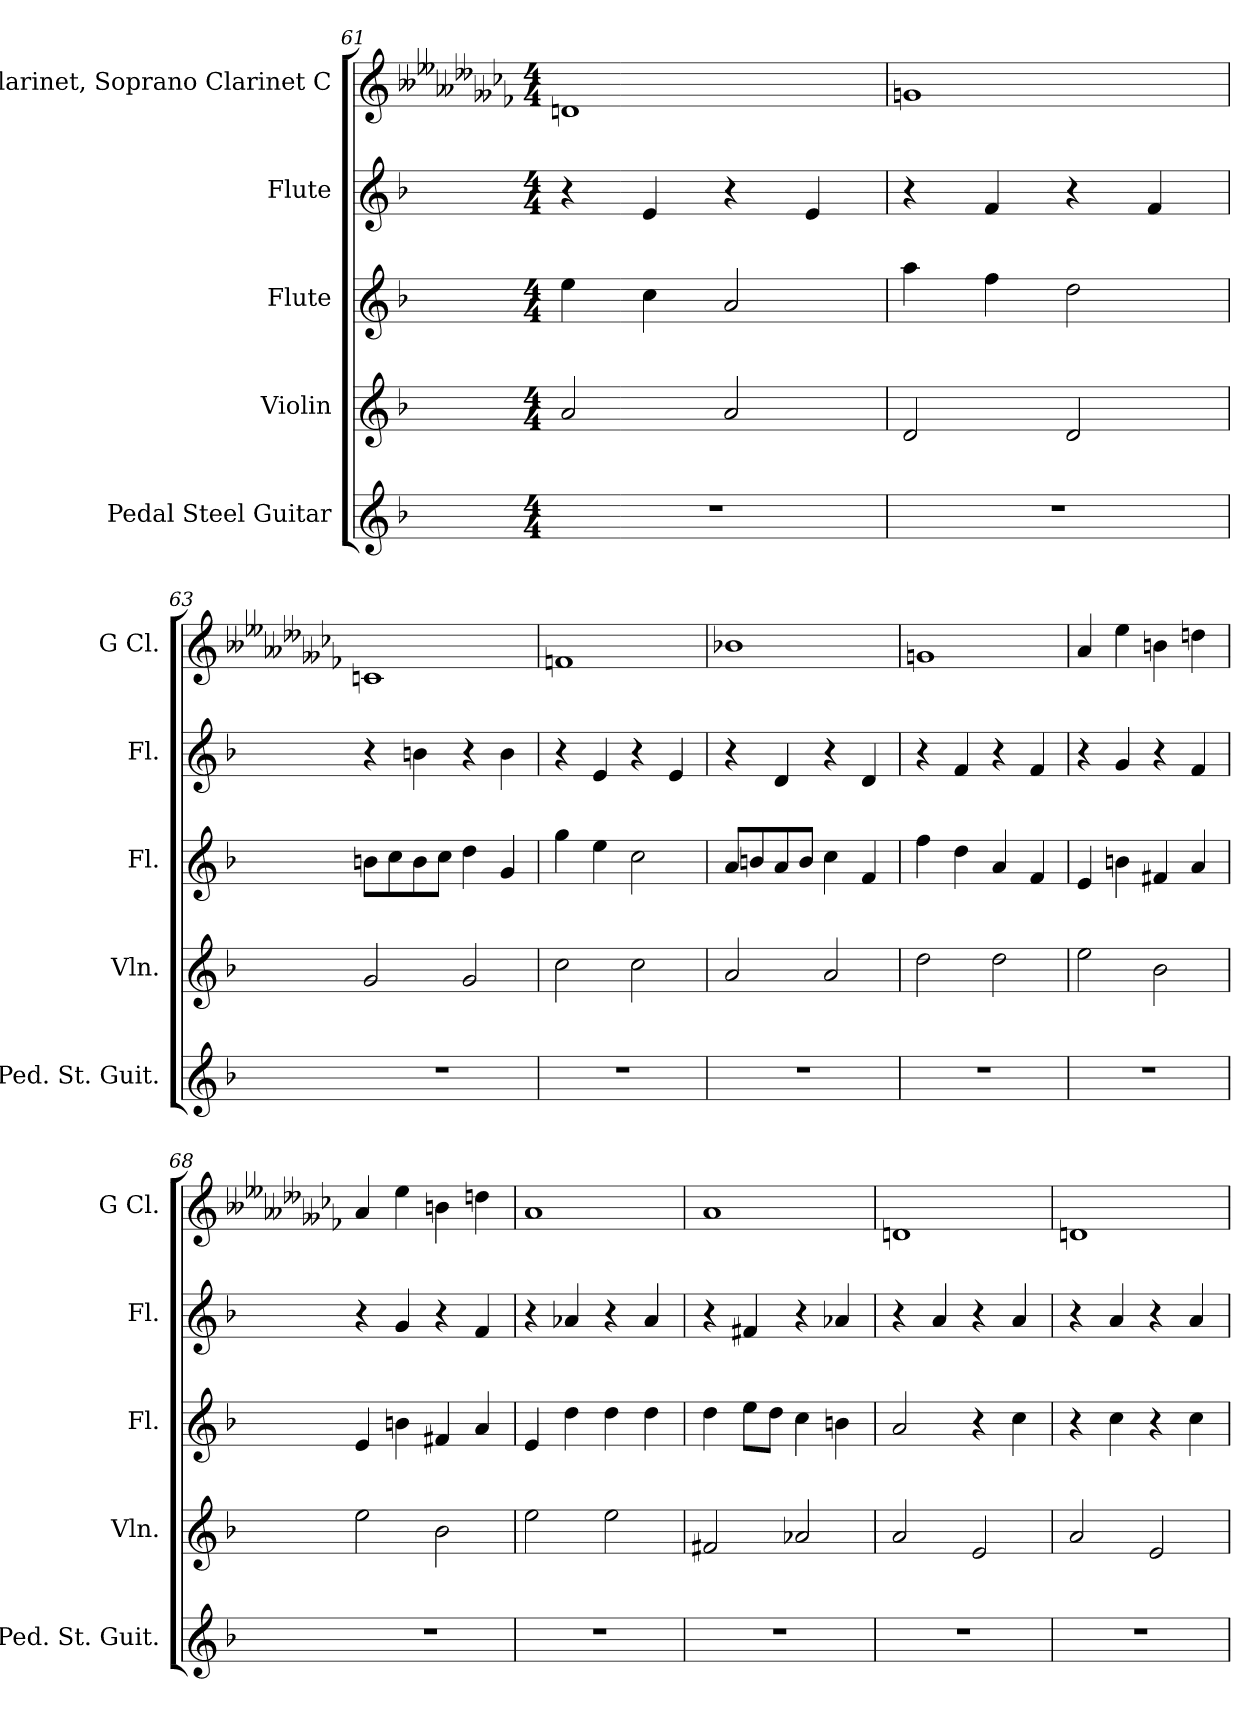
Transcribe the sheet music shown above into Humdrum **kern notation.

**kern	**kern	**kern	**kern	**kern
*part5	*part4	*part3	*part2	*part1
*staff5	*staff4	*staff3	*staff2	*staff1
*I"Pedal Steel Guitar	*I"Violin	*I"Flute	*I"Flute	*I"G Clarinet, Soprano Clarinet C
*I'Ped. St. Guit.	*I'Vln.	*I'Fl.	*I'Fl.	*I'G Cl.
*clefG2	*clefG2	*clefG2	*clefG2	*clefG2
*	*	*	*	*ITrd2c5
*k[b-]	*k[b-]	*k[b-]	*k[b-]	*k[b--e--a--d--g--c-f-]
*M4/4	*M4/4	*M4/4	*M4/4	*M4/4
=61	=61	=61	=61	=61
1r	2a/	4ee\	4r	1B--
.	.	4cc\	4e/	.
.	2a/	2a/	4r	.
.	.	.	4e/	.
=62	=62	=62	=62	=62
1r	2d/	4aa\	4r	1e--
.	.	4ff\	4f/	.
.	2d/	2dd\	4r	.
.	.	.	4f/	.
=63	=63	=63	=63	=63
1r	2g/	8bn\L	4r	1A--
.	.	8cc\	.	.
.	.	8b\	4bn\	.
.	.	8cc\J	.	.
.	2g/	4dd\	4r	.
.	.	4g/	4b\	.
!!LO:LB:g=z
=64	=64	=64	=64	=64
1r	2cc\	4gg\	4r	1d--
.	.	4ee\	4e/	.
.	2cc\	2cc\	4r	.
.	.	.	4e/	.
=65	=65	=65	=65	=65
1r	2a/	8a/L	4r	1g--
.	.	8bn/	.	.
.	.	8a/	4d/	.
.	.	8b/J	.	.
.	2a/	4cc\	4r	.
.	.	4f/	4d/	.
=66	=66	=66	=66	=66
1r	2dd\	4ff\	4r	1e--
.	.	4dd\	4f/	.
.	2dd\	4a/	4r	.
.	.	4f/	4f/	.
=67	=67	=67	=67	=67
1r	2ee\	4e/	4r	4f-/
.	.	4bn\	4g/	4cc-\
.	2b-\	4f#X/	4r	4g-X\
.	.	4a/	4f/	4b--\
=68	=68	=68	=68	=68
1r	2ee\	4e/	4r	4f-/
.	.	4bn\	4g/	4cc-\
.	2b-\	4f#X/	4r	4g-X\
.	.	4a/	4f/	4b--\
=69	=69	=69	=69	=69
1r	2ee\	4e/	4r	1f-
.	.	4dd\	4a-X/	.
.	2ee\	4dd\	4r	.
.	.	4dd\	4a-/	.
!!LO:PB:g=z
=70	=70	=70	=70	=70
1r	2f#X/	4dd\	4r	1f-
.	.	8ee\L	4f#X/	.
.	.	8dd\J	.	.
.	2a-X/	4cc\	4r	.
.	.	4bn\	4a-X/	.
=71	=71	=71	=71	=71
1r	2a/	2a/	4r	1B--
.	.	.	4a/	.
.	2e/	4r	4r	.
.	.	4cc\	4a/	.
=72	=72	=72	=72	=72
1r	2a/	4r	4r	1B--
.	.	4cc\	4a/	.
.	2e/	4r	4r	.
.	.	4cc\	4a/	.
=	=	=	=	=
*-	*-	*-	*-	*-
